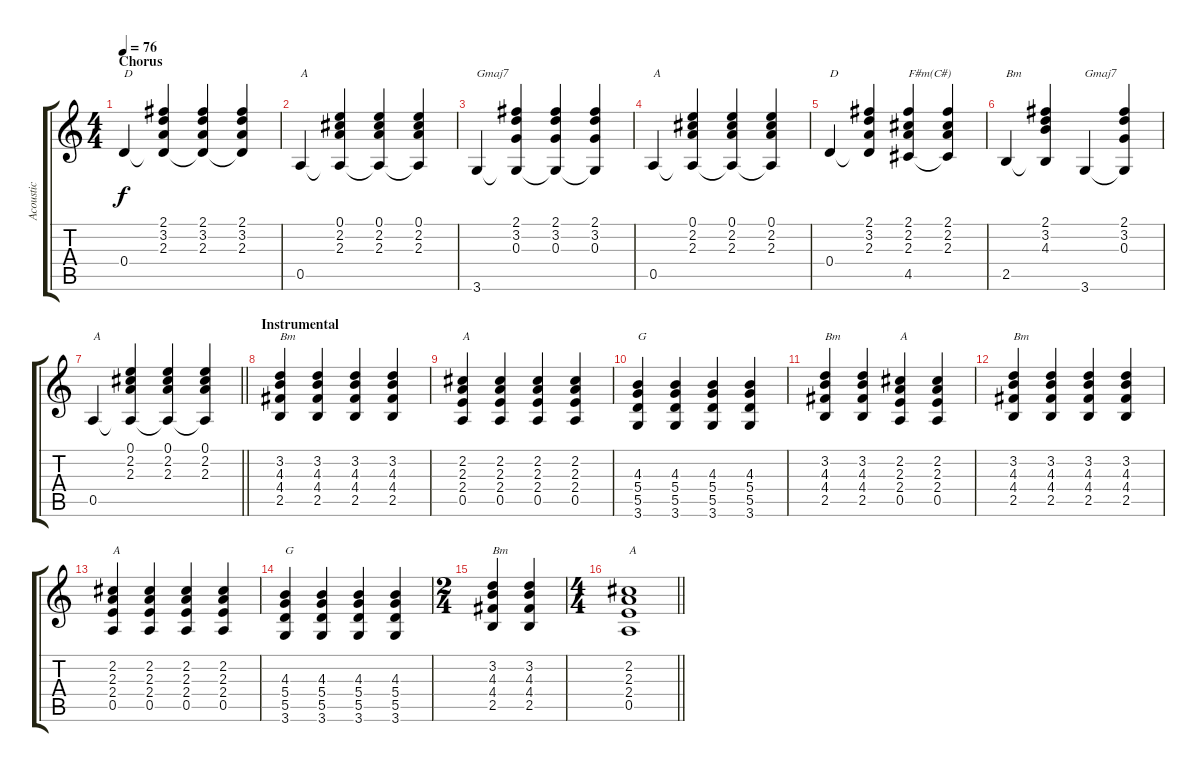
\track ("Acoustic" "Acoustic") {instrument acousticguitarsteel}
\staff {score tabs}
\tuning (E4 B3 G3 D3 A2 E2) {hide}
\ts (4 4)
\section ("" "Chorus")
\tempo 76
\clef g2
\ks c
0.4.4{txt "D" dy f} (2.1 3.2 2.3 0.4{t}).4 (2.1 3.2 2.3 0.4{t}).4 (2.1 3.2 2.3 0.4{t}).4 |
0.5.4{txt "A"} (0.1 2.2 2.3 0.5{t}).4 (0.1 2.2 2.3 0.5{t}).4 (0.1 2.2 2.3 0.5{t}).4 |
3.6.4{txt "Gmaj7"} (2.1 3.2 0.3 3.6{t}).4 (2.1 3.2 0.3 3.6{t}).4 (2.1 3.2 0.3 3.6{t}).4 |
0.5.4{txt "A"} (0.1 2.2 2.3 0.5{t}).4 (0.1 2.2 2.3 0.5{t}).4 (0.1 2.2 2.3 0.5{t}).4 |
0.4.4{txt "D"} (2.1 3.2 2.3 0.4{t}).4 (2.1 2.2 2.3 4.5).4{txt "F#m(C#)"} (2.1 2.2 2.3 4.5{t}).4 |
2.5.4{txt "Bm"} (2.1 3.2 4.3 2.5{t}).4 3.6.4{txt "Gmaj7"} (2.1 3.2 0.3 3.6{t}).4 |
\barLineRight lightlight
0.5.4{txt "A"} (0.1 2.2 2.3 0.5{t}).4 (0.1 2.2 2.3 0.5{t}).4 (0.1 2.2 2.3 0.5{t}).4 |
\section ("" "Instrumental")
(3.2 4.3 4.4 2.5).4{txt "Bm"} (3.2 4.3 4.4 2.5).4 (3.2 4.3 4.4 2.5).4 (3.2 4.3 4.4 2.5).4 |
(2.2 2.3 2.4 0.5).4{txt "A"} (2.2 2.3 2.4 0.5).4 (2.2 2.3 2.4 0.5).4 (2.2 2.3 2.4 0.5).4 |
(4.3 5.4 5.5 3.6).4{txt "G"} (4.3 5.4 5.5 3.6).4 (4.3 5.4 5.5 3.6).4 (4.3 5.4 5.5 3.6).4 |
(3.2 4.3 4.4 2.5).4{txt "Bm"} (3.2 4.3 4.4 2.5).4 (2.2 2.3 2.4 0.5).4{txt "A"} (2.2 2.3 2.4 0.5).4 |
(3.2 4.3 4.4 2.5).4{txt "Bm"} (3.2 4.3 4.4 2.5).4 (3.2 4.3 4.4 2.5).4 (3.2 4.3 4.4 2.5).4 |
(2.2 2.3 2.4 0.5).4{txt "A"} (2.2 2.3 2.4 0.5).4 (2.2 2.3 2.4 0.5).4 (2.2 2.3 2.4 0.5).4 |
(4.3 5.4 5.5 3.6).4{txt "G"} (4.3 5.4 5.5 3.6).4 (4.3 5.4 5.5 3.6).4 (4.3 5.4 5.5 3.6).4 |
\ts (2 4)
(3.2 4.3 4.4 2.5).4{txt "Bm"} (3.2 4.3 4.4 2.5).4 |
\ts (4 4)
\barLineRight lightlight
(2.2 2.3 2.4 0.5).1{txt "A"}
